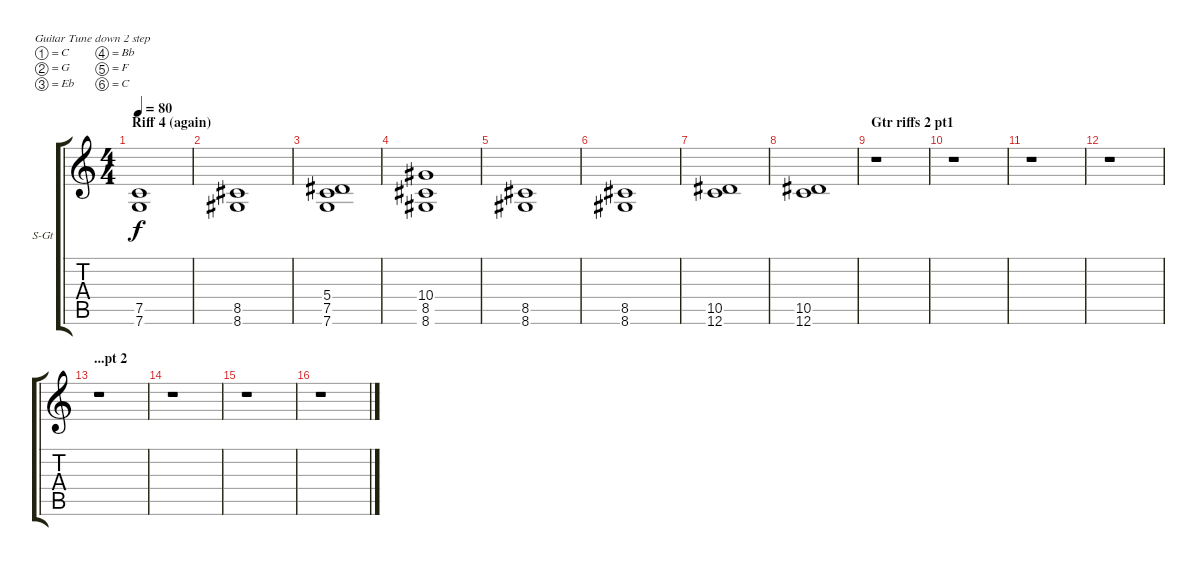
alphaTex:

\bracketExtendMode groupsimilarinstruments
\firstSystemTrackNameOrientation horizontal
\otherSystemsTrackNameOrientation horizontal
\track ("Organ" "S-Gt") {instrument choiraahs}
\staff {score tabs}
\tuning (C4 G3 Eb3 Bb2 F2 C2)
\displaytranspose 12
\ts (4 4)
\section ("" "Riff 4 (again)")
\tempo 80
\clef g2
\ks c
(7.5 7.6).1{dy f} |
(8.5 8.6).1 |
(5.4 7.5 7.6).1 |
(10.4 8.5 8.6).1 |
(8.5 8.6).1 |
(8.5 8.6).1 |
(10.5 12.6).1 |
(10.5 12.6).1 |
\section ("" "Gtr riffs 2 pt1")
r.1 |
r.1 |
r.1 |
r.1 |
\section ("" "...pt 2")
r.1 |
r.1 |
r.1 |
r.1
